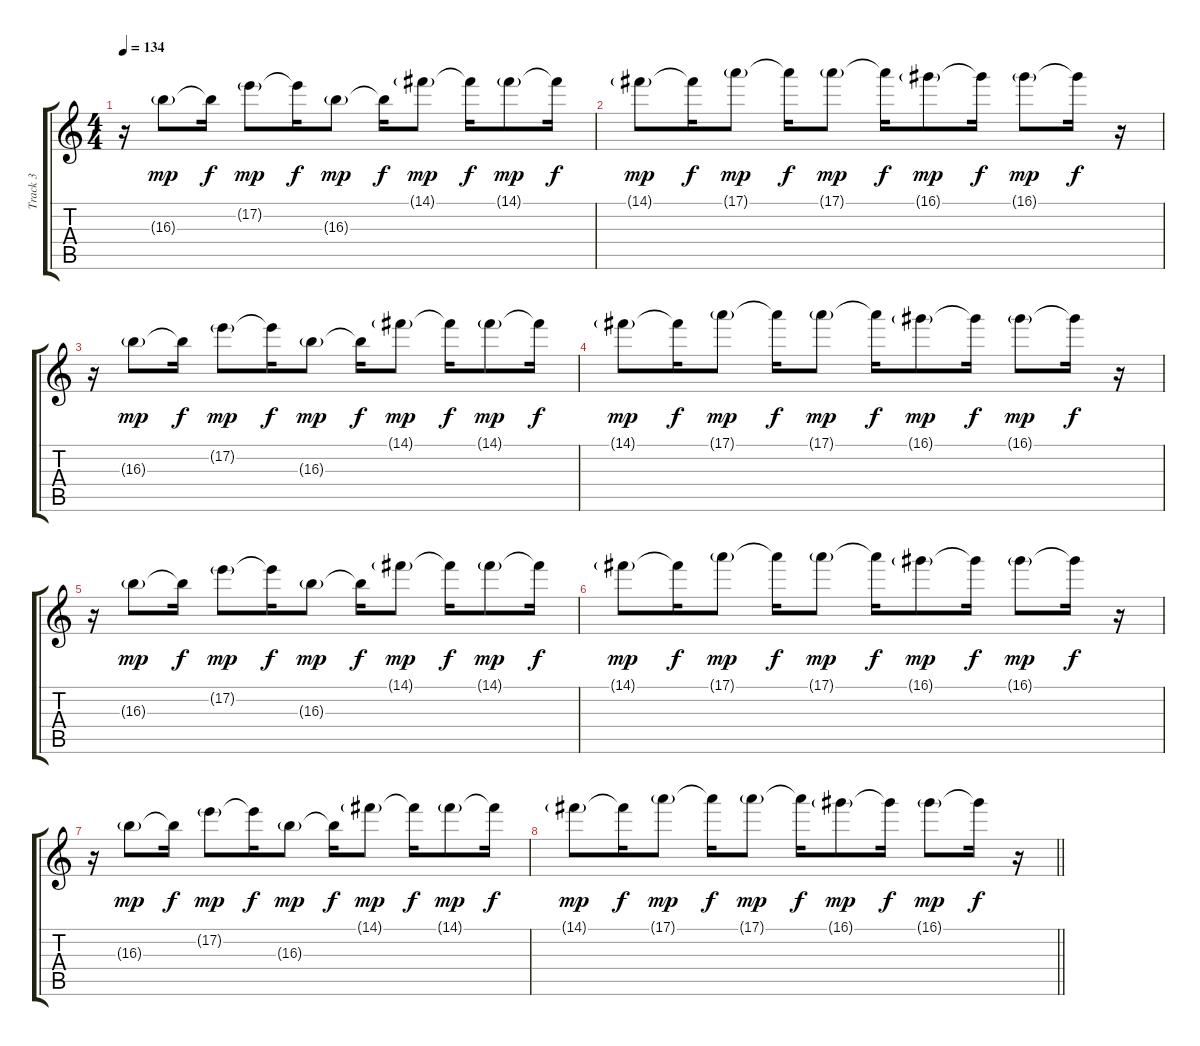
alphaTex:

\track ("Track 3" "Track 3") {instrument overdrivenguitar}
\staff {score tabs}
\tuning (E4 B3 G3 D3 A2 E2) {hide}
\ts (4 4)
\tempo 134
\clef g2
\ks c
r.16{dy f} 16.3{g}.8{dy mp} 16.3{t}.16{dy f} 17.2{g}.8{dy mp} 17.2{t}.16{dy f} 16.3{g}.8{dy mp} 16.3{t}.16{dy f} 14.1{g}.8{dy mp} 14.1{t}.16{dy f} 14.1{g}.8{dy mp} 14.1{t}.16{dy f} |
14.1{g}.8{dy mp} 14.1{t}.16{dy f} 17.1{g}.8{dy mp} 17.1{t}.16{dy f} 17.1{g}.8{dy mp} 17.1{t}.16{dy f} 16.1{g}.8{dy mp} 16.1{t}.16{dy f} 16.1{g}.8{dy mp} 16.1{t}.16{dy f} r.16 |
r.16 16.3{g}.8{dy mp} 16.3{t}.16{dy f} 17.2{g}.8{dy mp} 17.2{t}.16{dy f} 16.3{g}.8{dy mp} 16.3{t}.16{dy f} 14.1{g}.8{dy mp} 14.1{t}.16{dy f} 14.1{g}.8{dy mp} 14.1{t}.16{dy f} |
14.1{g}.8{dy mp} 14.1{t}.16{dy f} 17.1{g}.8{dy mp} 17.1{t}.16{dy f} 17.1{g}.8{dy mp} 17.1{t}.16{dy f} 16.1{g}.8{dy mp} 16.1{t}.16{dy f} 16.1{g}.8{dy mp} 16.1{t}.16{dy f} r.16 |
r.16 16.3{g}.8{dy mp} 16.3{t}.16{dy f} 17.2{g}.8{dy mp} 17.2{t}.16{dy f} 16.3{g}.8{dy mp} 16.3{t}.16{dy f} 14.1{g}.8{dy mp} 14.1{t}.16{dy f} 14.1{g}.8{dy mp} 14.1{t}.16{dy f} |
14.1{g}.8{dy mp} 14.1{t}.16{dy f} 17.1{g}.8{dy mp} 17.1{t}.16{dy f} 17.1{g}.8{dy mp} 17.1{t}.16{dy f} 16.1{g}.8{dy mp} 16.1{t}.16{dy f} 16.1{g}.8{dy mp} 16.1{t}.16{dy f} r.16 |
r.16 16.3{g}.8{dy mp} 16.3{t}.16{dy f} 17.2{g}.8{dy mp} 17.2{t}.16{dy f} 16.3{g}.8{dy mp} 16.3{t}.16{dy f} 14.1{g}.8{dy mp} 14.1{t}.16{dy f} 14.1{g}.8{dy mp} 14.1{t}.16{dy f} |
\barLineRight lightlight
14.1{g}.8{dy mp} 14.1{t}.16{dy f} 17.1{g}.8{dy mp} 17.1{t}.16{dy f} 17.1{g}.8{dy mp} 17.1{t}.16{dy f} 16.1{g}.8{dy mp} 16.1{t}.16{dy f} 16.1{g}.8{dy mp} 16.1{t}.16{dy f} r.16
